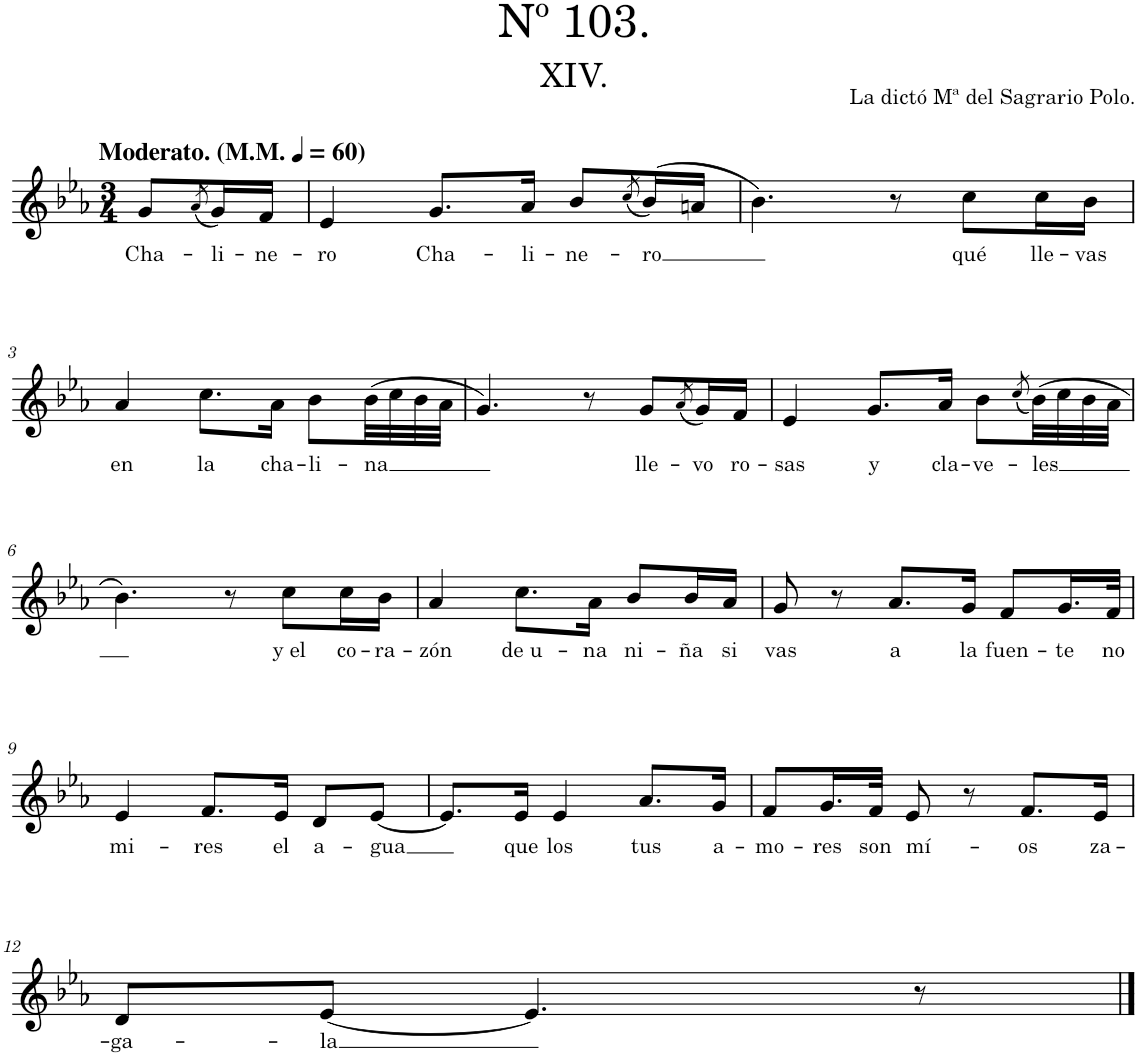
**kern	**text
*part1	*part1
*staff1	*staff1
*I"Piano	*
*I'Pno.	*
*clefG2	*
*k[b-e-a-]	*
*M3/4	*
*MM60	*
=	=
!LO:TX:a:B:t=Moderato. (M.M.	!
!LO:TX:a:B:t=)	!
!	!LO:LY:b
8g/L	Cha-
(8qa-/	.
!	!LO:LY:b
16g/L)	-li-
!	!LO:LY:b
16f/JJ	-ne-
=1	=1
!	!LO:LY:b
4e-/	-ro
!	!LO:LY:b
8.g/L	Cha-
!	!LO:LY:b
16a-/Jk	-li-
!	!LO:LY:b
8b-/L	-ne-
(8qcc/	.
!	!LO:LY:b
(16b-/L)	-ro
16an/JJ	.
=2	=2
4.b-\)	.
8r	.
!	!LO:LY:b
8cc\L	qué
!	!LO:LY:b
16cc\L	lle-
!	!LO:LY:b
16b-\JJ	-vas
!!LO:LB:g=z
=3	=3
!	!LO:LY:b
4a-/	en
!	!LO:LY:b
8.cc\L	la
!	!LO:LY:b
16a-\Jk	cha-
!	!LO:LY:b
8b-\L	-li-
!	!LO:LY:b
(32b-\LL	-na
32cc\	.
32b-\	.
32a-\JJJ	.
=4	=4
4.g/)	.
8r	.
!	!LO:LY:b
8g/L	lle-
(8qa-/	.
!	!LO:LY:b
16g/L)	-vo
!	!LO:LY:b
16f/JJ	ro-
=5	=5
!	!LO:LY:b
4e-/	-sas
!	!LO:LY:b
8.g/L	y
!	!LO:LY:b
16a-/Jk	cla-
!	!LO:LY:b
8b-\L	-ve-
(8qcc/	.
!	!LO:LY:b
(32b-\LL)	-les
32cc\	.
32b-\	.
32a-\JJJ	.
!!LO:LB:g=z
=6	=6
4.b-\)	.
8r	.
!	!LO:LY:b
8cc\L	y el
!	!LO:LY:b
16cc\L	co-
!	!LO:LY:b
16b-\JJ	-ra-
=7	=7
!	!LO:LY:b
4a-/	-zón
!	!LO:LY:b
8.cc\L	de u-
!	!LO:LY:b
16a-\Jk	-na
!	!LO:LY:b
8b-/L	ni-
!	!LO:LY:b
16b-/L	-ña
!	!LO:LY:b
16a-/JJ	si
=8	=8
!	!LO:LY:b
8g/	vas
8r	.
!	!LO:LY:b
8.a-/L	a
!	!LO:LY:b
16g/Jk	la
!	!LO:LY:b
8f/L	fuen-
!	!LO:LY:b
16.g/L	-te
!	!LO:LY:b
32f/JJk	no
!!LO:LB:g=z
=9	=9
!	!LO:LY:b
4e-/	mi-
!	!LO:LY:b
8.f/L	-res
!	!LO:LY:b
16e-/Jk	el
!	!LO:LY:b
8d/L	a-
!	!LO:LY:b
[8e-/J	-gua
=10	=10
8.e-/L]	.
!	!LO:LY:b
16e-/Jk	que
!	!LO:LY:b
4e-/	los
!	!LO:LY:b
8.a-/L	tus
!	!LO:LY:b
16g/Jk	a-
=11	=11
!	!LO:LY:b
8f/L	-mo-
!	!LO:LY:b
16.g/L	-res
!	!LO:LY:b
32f/JJk	son
!	!LO:LY:b
8e-/	mí-
8r	.
!	!LO:LY:b
8.f/L	-os
!	!LO:LY:b
16e-/Jk	za-
!!LO:LB:g=z
=12	=12
!	!LO:LY:b
8d/L	-ga-
!	!LO:LY:b
[8e-/J	-la
4.e-/]	.
8r	.
==	==
*-	*-
